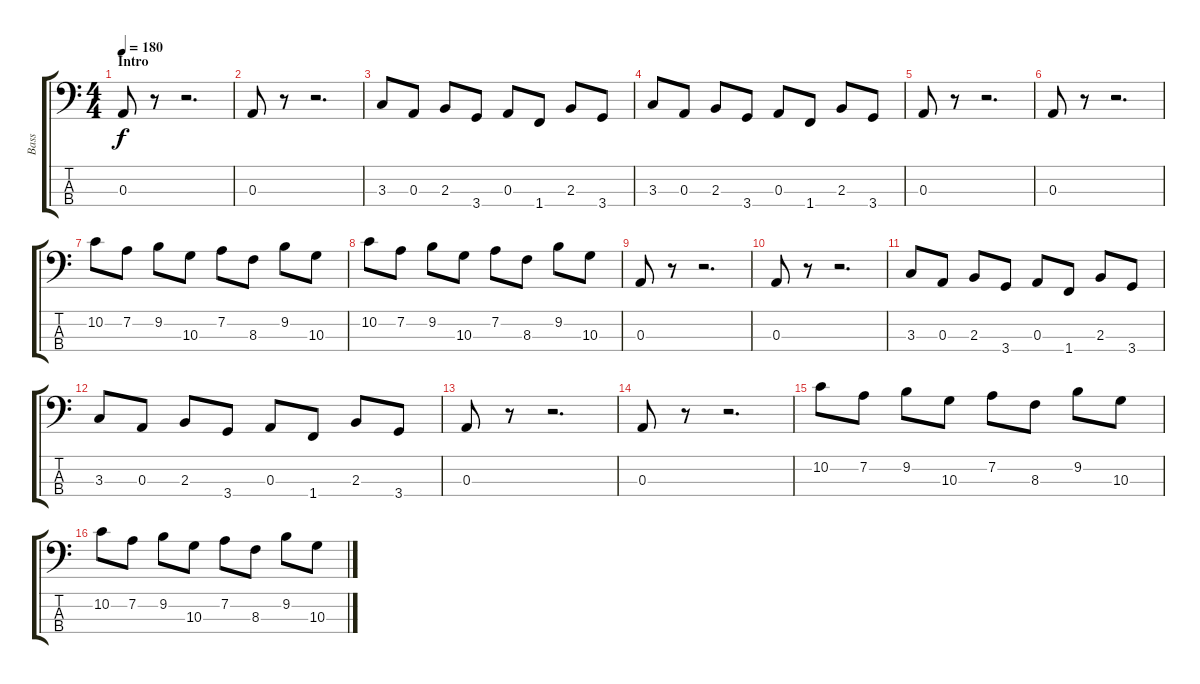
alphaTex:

\track ("Bass" "Bass") {instrument electricbassfinger}
\staff {score tabs}
\tuning (G2 D2 A1 E1) {hide}
\ts (4 4)
\section ("" "Intro")
\tempo 180
\clef f4
\ks c
0.3.8{dy f instrument electricbassfinger} r.8 r.2{d} |
0.3.8 r.8 r.2{d} |
3.3.8 0.3.8 2.3.8 3.4.8 0.3.8 1.4.8 2.3.8 3.4.8 |
3.3.8 0.3.8 2.3.8 3.4.8 0.3.8 1.4.8 2.3.8 3.4.8 |
0.3.8 r.8 r.2{d} |
0.3.8 r.8 r.2{d} |
10.2.8 7.2.8 9.2.8 10.3.8 7.2.8 8.3.8 9.2.8 10.3.8 |
10.2.8 7.2.8 9.2.8 10.3.8 7.2.8 8.3.8 9.2.8 10.3.8 |
0.3.8 r.8 r.2{d} |
0.3.8 r.8 r.2{d} |
3.3.8 0.3.8 2.3.8 3.4.8 0.3.8 1.4.8 2.3.8 3.4.8 |
3.3.8 0.3.8 2.3.8 3.4.8 0.3.8 1.4.8 2.3.8 3.4.8 |
0.3.8 r.8 r.2{d} |
0.3.8 r.8 r.2{d} |
10.2.8 7.2.8 9.2.8 10.3.8 7.2.8 8.3.8 9.2.8 10.3.8 |
10.2.8 7.2.8 9.2.8 10.3.8 7.2.8 8.3.8 9.2.8 10.3.8
